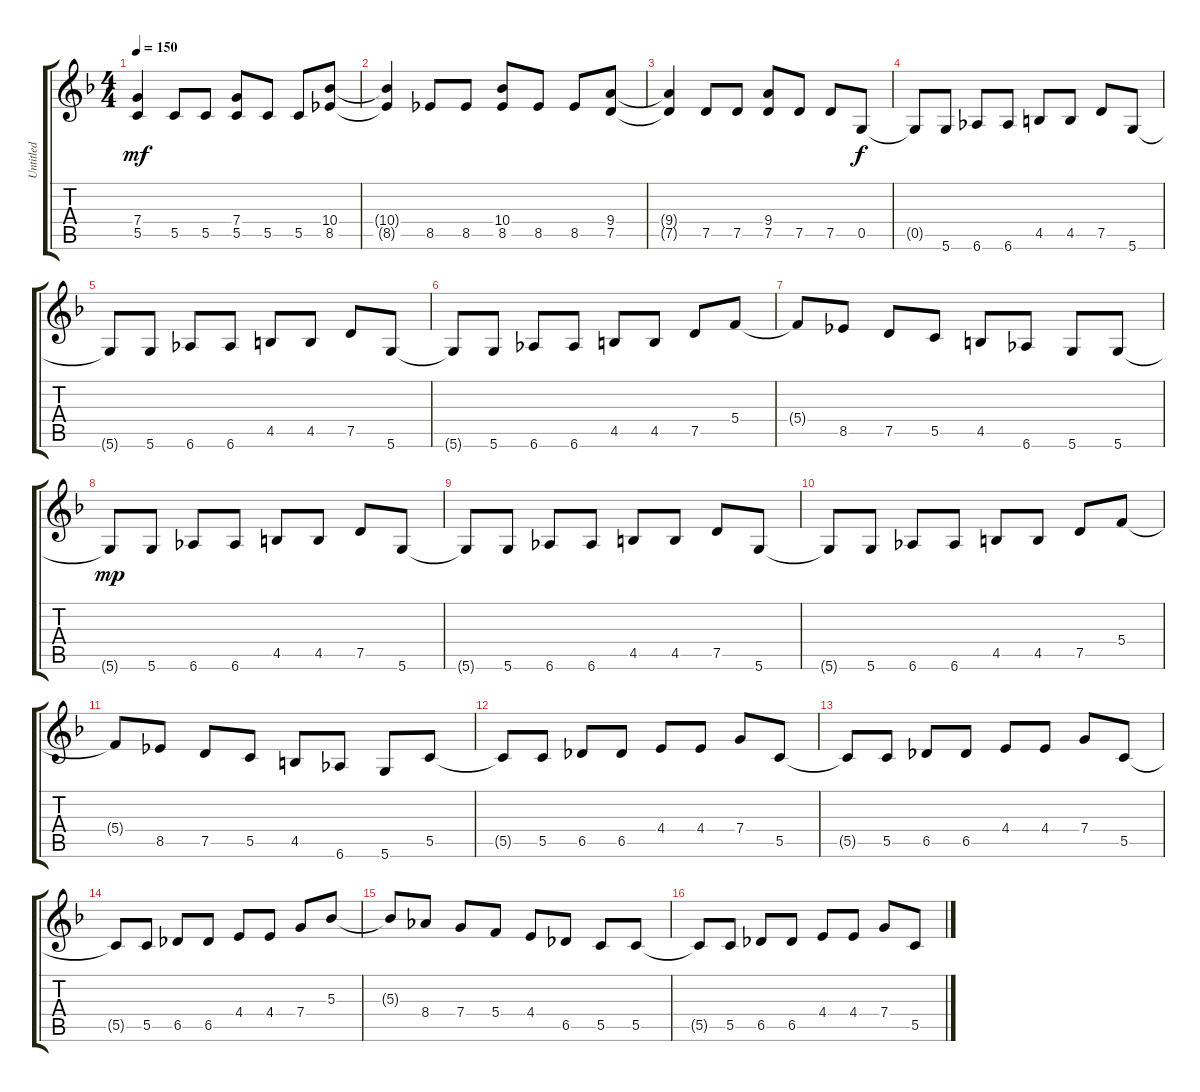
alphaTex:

\track ("Untitled" "Untitled") {instrument distortionguitar}
\staff {score tabs}
\tuning (D4 A3 F3 C3 G2 D2) {hide}
\ts (4 4)
\tempo 150
\clef g2
\ks f
(7.4{t} 5.5{t}).4{dy mf} 5.5.8 5.5.8 (7.4 5.5).8 5.5.8 5.5.8 (10.4 8.5).8 |
(10.4{t} 8.5{t}).4 8.5.8 8.5.8 (10.4 8.5).8 8.5.8 8.5.8 (9.4 7.5).8 |
(9.4{t} 7.5{t}).4 7.5.8 7.5.8 (9.4 7.5).8 7.5.8 7.5.8 0.5.8{dy f} |
0.5{t}.8 5.6.8 6.6.8 6.6.8 4.5.8 4.5.8 7.5.8 5.6.8 |
5.6{t}.8 5.6.8 6.6.8 6.6.8 4.5.8 4.5.8 7.5.8 5.6.8 |
5.6{t}.8 5.6.8 6.6.8 6.6.8 4.5.8 4.5.8 7.5.8 5.4.8 |
5.4{t}.8 8.5.8 7.5.8 5.5.8 4.5.8 6.6.8 5.6.8 5.6.8 |
5.6{t}.8{dy mp} 5.6.8 6.6.8 6.6.8 4.5.8 4.5.8 7.5.8 5.6.8 |
5.6{t}.8 5.6.8 6.6.8 6.6.8 4.5.8 4.5.8 7.5.8 5.6.8 |
5.6{t}.8 5.6.8 6.6.8 6.6.8 4.5.8 4.5.8 7.5.8 5.4.8 |
5.4{t}.8 8.5.8 7.5.8 5.5.8 4.5.8 6.6.8 5.6.8 5.5.8 |
5.5{t}.8 5.5.8 6.5.8 6.5.8 4.4.8 4.4.8 7.4.8 5.5.8 |
5.5{t}.8 5.5.8 6.5.8 6.5.8 4.4.8 4.4.8 7.4.8 5.5.8 |
5.5{t}.8 5.5.8 6.5.8 6.5.8 4.4.8 4.4.8 7.4.8 5.3.8 |
5.3{t}.8 8.4.8 7.4.8 5.4.8 4.4.8 6.5.8 5.5.8 5.5.8 |
5.5{t}.8 5.5.8 6.5.8 6.5.8 4.4.8 4.4.8 7.4.8 5.5.8
